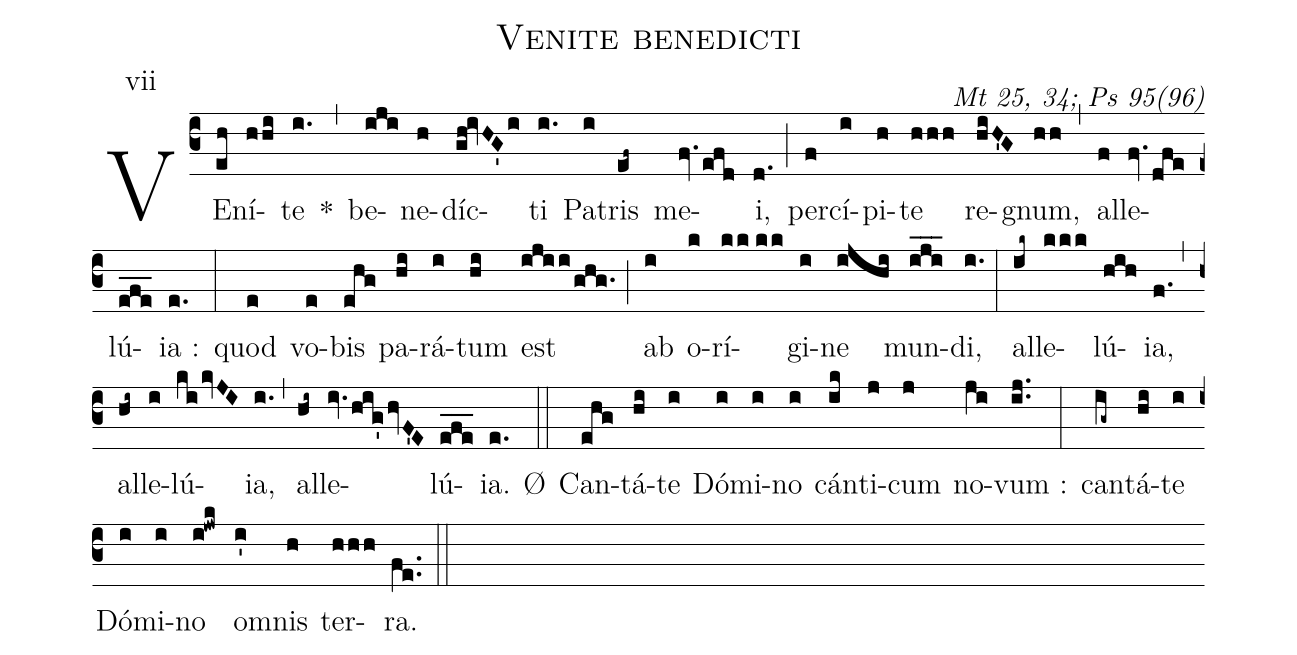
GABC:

name:Venite benedicti;
commentary: Mt 25, 34; Ps 95(96);
mode:vii;
%%
(c3) VE(eh)ní(hhi)te(i.) *(,) be(iji)ne(h)díc(gh!ivHG'i)ti(i.) Pat(i)ris(ef~) me(fv.efd)i,(d.) (;) per(f)cí(i)pi(h)te(hhh) re(hiH'G)gnum,(hh) (,) al(f)le(fv.dfe)lú(efe___)ia~:(e.) (:) quod(e) vo(e)bis(ehg) pa(hi)rá(i)tum(hi) est(ijii/ghg.) (;) ab(i) o(k)rí(kk//kk)gi(i)ne(ijhi) mun(iji___)di,(i.) (:) al(ik~)le(kkk)lú(hih)ia,(f.) (,) al(hi~)le(i)lú(ki/kvJI)ia,(i.) (,) al(hi~)le(iv.hig'/hvF'E)lú(efe___)ia.(e.) Ø(::) Can(ehg)tá(hi)te(i) Dó(i)mi(i)no(i) cán(ik)ti(j)cum(j) no(ji)vum~:(ij..) (:) can(ig~)tá(hi)te(i) Dó(i)mi(i)no(i!jwk) om(i')nis(h) ter(hhh)ra.(fe..) (::)
